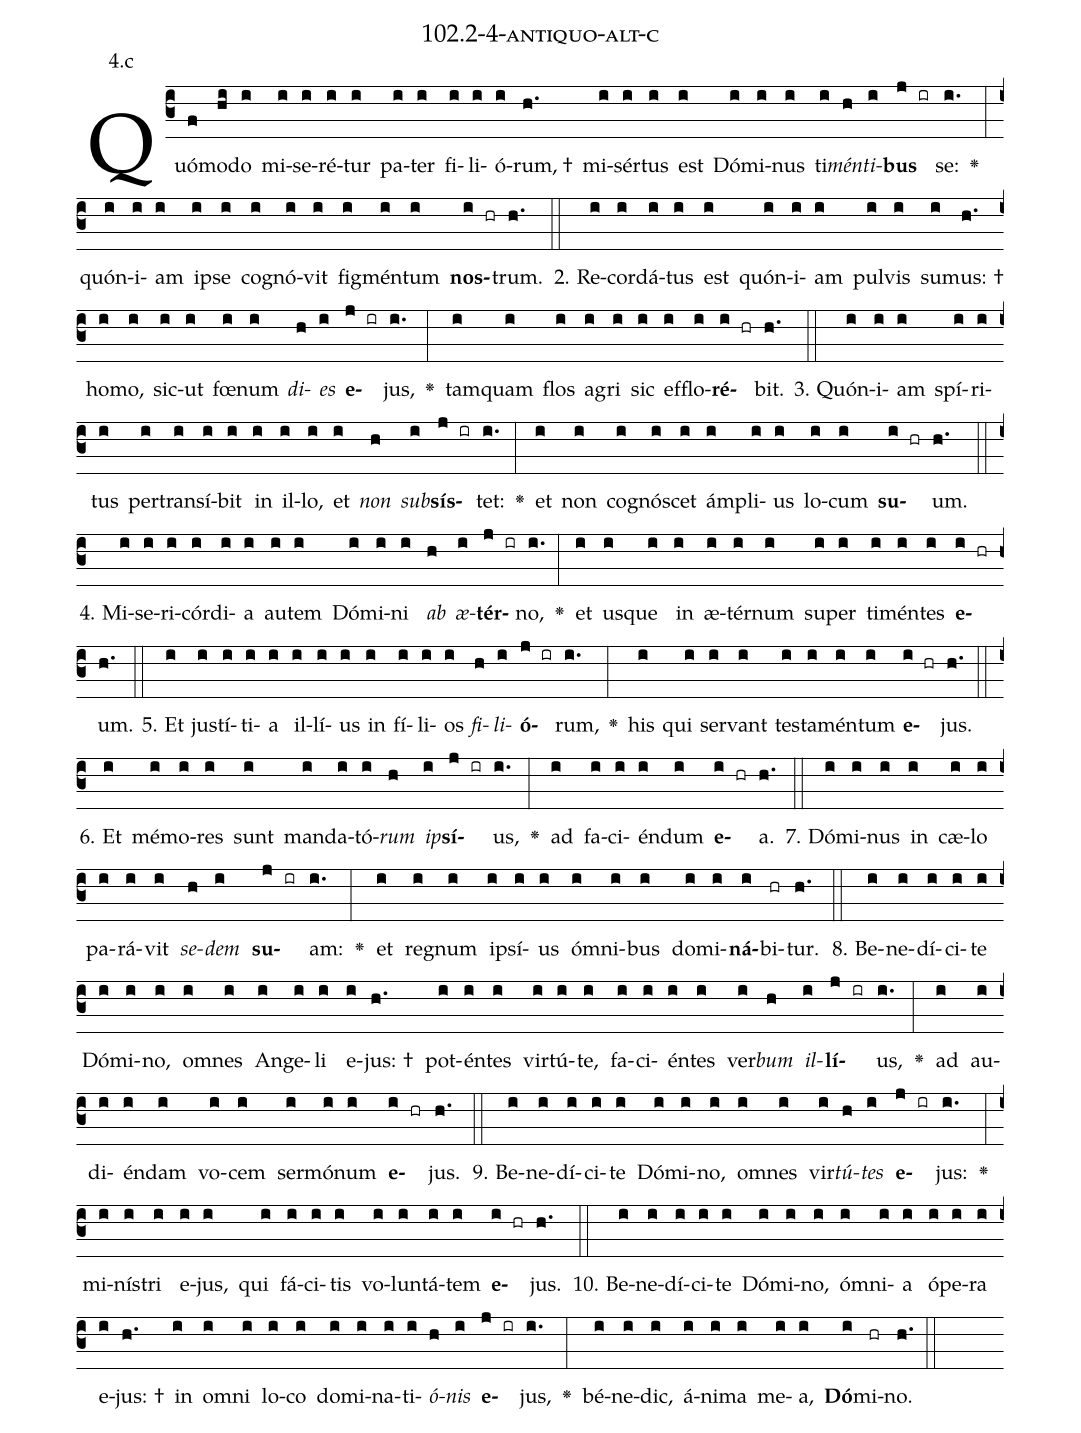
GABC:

name: 102.2-4-antiquo-alt-c;
annotation: 4.c;
%%
(c3)Quó(f)mo(hi)do(i) mi(i)se(i)ré(i)tur(i) pa(i)ter(i) fi(i)li(i)ó(i)rum, †(h.) mi(i)sér(i)tus(i) est(i) Dó(i)mi(i)nus(i) ti(i)<i>mén</i>(h)<i>ti</i>(i)<b>bus</b>(j ir) se:(i.) <v>\greheightstar</v>(:) quón(i)i(i)am(i) ip(i)se(i) co(i)gnó(i)vit(i) fig(i)mén(i)tum(i) <b>nos</b>(i hr)trum.(h.) (::)
2. Re(i)cor(i)dá(i)tus(i) est(i) quón(i)i(i)am(i) pul(i)vis(i) su(i)mus: †(h.) ho(i)mo,(i) sic(i)ut(i) fœ(i)num(i) <i>di</i>(h)<i>es</i>(i) <b>e</b>(j ir)jus,(i.) <v>\greheightstar</v>(:) tam(i)quam(i) flos(i) a(i)gri(i) sic(i) ef(i)flo(i)<b>ré</b>(i hr)bit.(h.) (::)
3. Quón(i)i(i)am(i) spí(i)ri(i)tus(i) per(i)trans(i)í(i)bit(i) in(i) il(i)lo,(i) et(i) <i>non</i>(h) <i>sub</i>(i)<b>sís</b>(j ir)tet:(i.) <v>\greheightstar</v>(:) et(i) non(i) co(i)gnó(i)scet(i) ám(i)pli(i)us(i) lo(i)cum(i) <b>su</b>(i hr)um.(h.) (::)
4. Mi(i)se(i)ri(i)cór(i)di(i)a(i) au(i)tem(i) Dó(i)mi(i)ni(i) <i>ab</i>(h) <i>æ</i>(i)<b>tér</b>(j ir)no,(i.) <v>\greheightstar</v>(:) et(i) us(i)que(i) in(i) æ(i)tér(i)num(i) su(i)per(i) ti(i)mén(i)tes(i) <b>e</b>(i hr)um.(h.) (::)
5. Et(i) jus(i)tí(i)ti(i)a(i) il(i)lí(i)us(i) in(i) fí(i)li(i)os(i) <i>fi</i>(h)<i>li</i>(i)<b>ó</b>(j ir)rum,(i.) <v>\greheightstar</v>(:) his(i) qui(i) ser(i)vant(i) tes(i)ta(i)mén(i)tum(i) <b>e</b>(i hr)jus.(h.) (::)
6. Et(i) mé(i)mo(i)res(i) sunt(i) man(i)da(i)tó(i)<i>rum</i>(h) <i>ip</i>(i)<b>sí</b>(j ir)us,(i.) <v>\greheightstar</v>(:) ad(i) fa(i)ci(i)én(i)dum(i) <b>e</b>(i hr)a.(h.) (::)
7. Dó(i)mi(i)nus(i) in(i) cæ(i)lo(i) pa(i)rá(i)vit(i) <i>se</i>(h)<i>dem</i>(i) <b>su</b>(j ir)am:(i.) <v>\greheightstar</v>(:) et(i) re(i)gnum(i) ip(i)sí(i)us(i) óm(i)ni(i)bus(i) do(i)mi(i)<b>ná</b>(i)bi(hr)tur.(h.) (::)
8. Be(i)ne(i)dí(i)ci(i)te(i) Dó(i)mi(i)no,(i) om(i)nes(i) An(i)ge(i)li(i) e(i)jus: †(h.) pot(i)én(i)tes(i) vir(i)tú(i)te,(i) fa(i)ci(i)én(i)tes(i) ver(i)<i>bum</i>(h) <i>il</i>(i)<b>lí</b>(j ir)us,(i.) <v>\greheightstar</v>(:) ad(i) au(i)di(i)én(i)dam(i) vo(i)cem(i) ser(i)mó(i)num(i) <b>e</b>(i hr)jus.(h.) (::)
9. Be(i)ne(i)dí(i)ci(i)te(i) Dó(i)mi(i)no,(i) om(i)nes(i) vir(i)<i>tú</i>(h)<i>tes</i>(i) <b>e</b>(j ir)jus:(i.) <v>\greheightstar</v>(:) mi(i)nís(i)tri(i) e(i)jus,(i) qui(i) fá(i)ci(i)tis(i) vo(i)lun(i)tá(i)tem(i) <b>e</b>(i hr)jus.(h.) (::)
10. Be(i)ne(i)dí(i)ci(i)te(i) Dó(i)mi(i)no,(i) óm(i)ni(i)a(i) ó(i)pe(i)ra(i) e(i)jus: †(h.) in(i) om(i)ni(i) lo(i)co(i) do(i)mi(i)na(i)ti(i)<i>ó</i>(h)<i>nis</i>(i) <b>e</b>(j ir)jus,(i.) <v>\greheightstar</v>(:) bé(i)ne(i)dic,(i) á(i)ni(i)ma(i) me(i)a,(i) <b>Dó</b>(i)mi(hr)no.(h.) (::)
